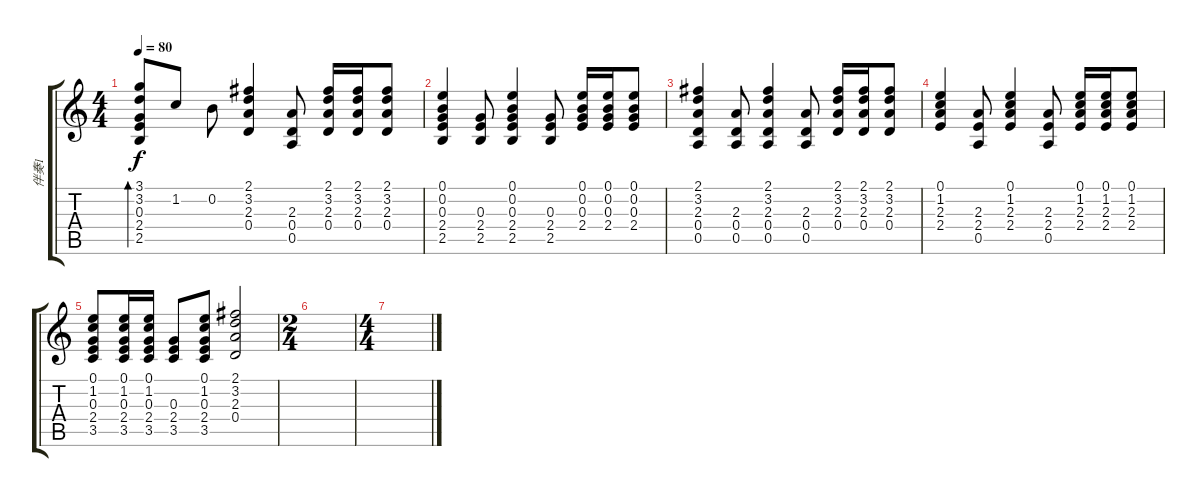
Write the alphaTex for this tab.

\track ("伴奏1" "伴奏1") {instrument acousticguitarnylon}
\staff {score tabs}
\tuning (E4 B3 G3 D3 A2 E2) {hide}
\ts (4 4)
\tempo 80
\clef g2
\ks c
(3.1 3.2 0.3 2.4 2.5).8{bd 240 dy f} 1.2.8 0.2.8 (2.1 3.2 2.3 0.4).4 (2.3 0.4 0.5).8 (2.1 3.2 2.3 0.4).16 (2.1 3.2 2.3 0.4).16 (2.1 3.2 2.3 0.4).8 |
(0.1 0.2 0.3 2.4 2.5).4 (0.3 2.4 2.5).8 (0.1 0.2 0.3 2.4 2.5).4 (0.3 2.4 2.5).8 (0.1 0.2 0.3 2.4).16 (0.1 0.2 0.3 2.4).16 (0.1 0.2 0.3 2.4).8 |
(2.1 3.2 2.3 0.4 0.5).4 (2.3 0.4 0.5).8 (2.1 3.2 2.3 0.4 0.5).4 (2.3 0.4 0.5).8 (2.1 3.2 2.3 0.4).16 (2.1 3.2 2.3 0.4).16 (2.1 3.2 2.3 0.4).8 |
(0.1 1.2 2.3 2.4).4 (2.3 2.4 0.5).8 (0.1 1.2 2.3 2.4).4 (2.3 2.4 0.5).8 (0.1 1.2 2.3 2.4).16 (0.1 1.2 2.3 2.4).16 (0.1 1.2 2.3 2.4).8 |
(0.1 1.2 0.3 2.4 3.5).8 (0.1 1.2 0.3 2.4 3.5).16 (0.1 1.2 0.3 2.4 3.5).16 (0.3 2.4 3.5).8 (0.1 1.2 0.3 2.4 3.5).8 (2.1 3.2 2.3 0.4).2 |
\ts (2 4)
|
\ts (4 4)
